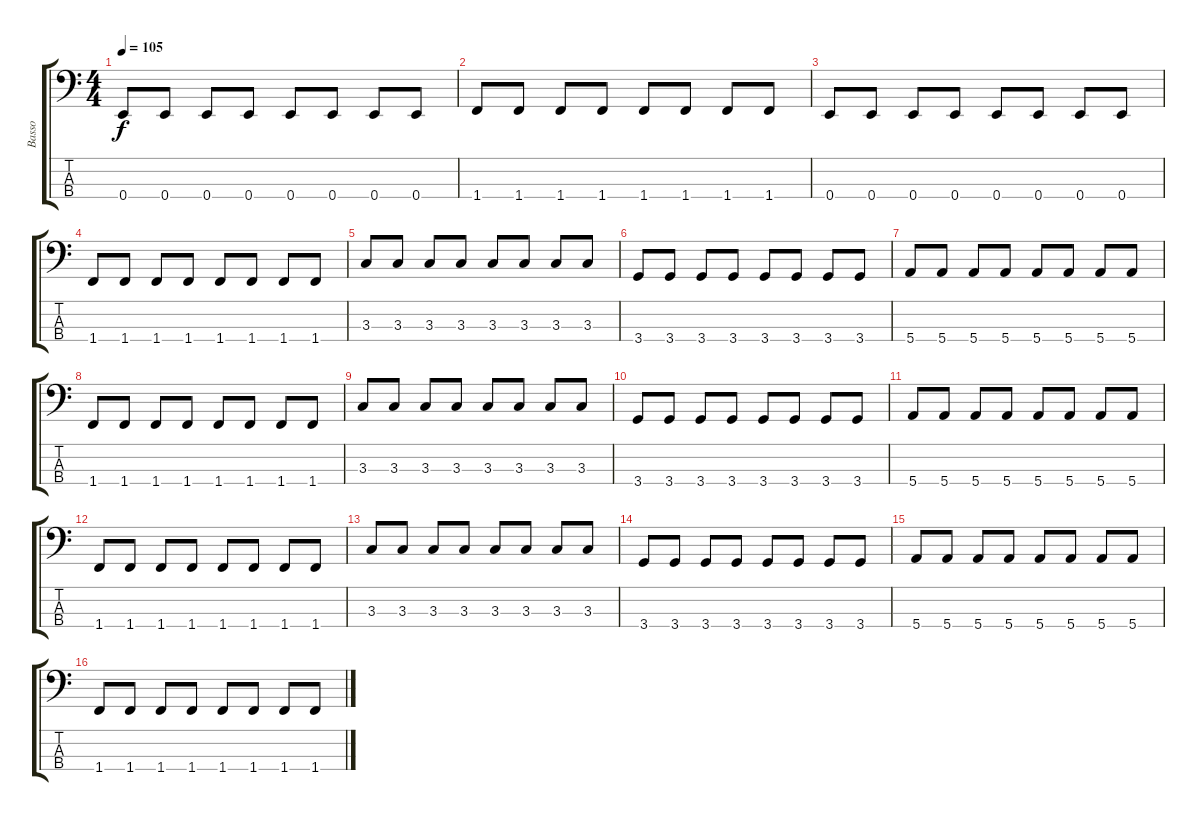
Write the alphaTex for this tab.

\track ("Basso" "Basso") {instrument electricbassfinger}
\staff {score tabs}
\tuning (G2 D2 A1 E1) {hide}
\ts (4 4)
\tempo 105
\clef f4
\ks c
0.4.8{dy f} 0.4.8 0.4.8 0.4.8 0.4.8 0.4.8 0.4.8 0.4.8 |
1.4.8 1.4.8 1.4.8 1.4.8 1.4.8 1.4.8 1.4.8 1.4.8 |
0.4.8 0.4.8 0.4.8 0.4.8 0.4.8 0.4.8 0.4.8 0.4.8 |
1.4.8 1.4.8 1.4.8 1.4.8 1.4.8 1.4.8 1.4.8 1.4.8 |
3.3.8 3.3.8 3.3.8 3.3.8 3.3.8 3.3.8 3.3.8 3.3.8 |
3.4.8 3.4.8 3.4.8 3.4.8 3.4.8 3.4.8 3.4.8 3.4.8 |
5.4.8 5.4.8 5.4.8 5.4.8 5.4.8 5.4.8 5.4.8 5.4.8 |
1.4.8 1.4.8 1.4.8 1.4.8 1.4.8 1.4.8 1.4.8 1.4.8 |
3.3.8 3.3.8 3.3.8 3.3.8 3.3.8 3.3.8 3.3.8 3.3.8 |
3.4.8 3.4.8 3.4.8 3.4.8 3.4.8 3.4.8 3.4.8 3.4.8 |
5.4.8 5.4.8 5.4.8 5.4.8 5.4.8 5.4.8 5.4.8 5.4.8 |
1.4.8 1.4.8 1.4.8 1.4.8 1.4.8 1.4.8 1.4.8 1.4.8 |
3.3.8 3.3.8 3.3.8 3.3.8 3.3.8 3.3.8 3.3.8 3.3.8 |
3.4.8 3.4.8 3.4.8 3.4.8 3.4.8 3.4.8 3.4.8 3.4.8 |
5.4.8 5.4.8 5.4.8 5.4.8 5.4.8 5.4.8 5.4.8 5.4.8 |
1.4.8 1.4.8 1.4.8 1.4.8 1.4.8 1.4.8 1.4.8 1.4.8
